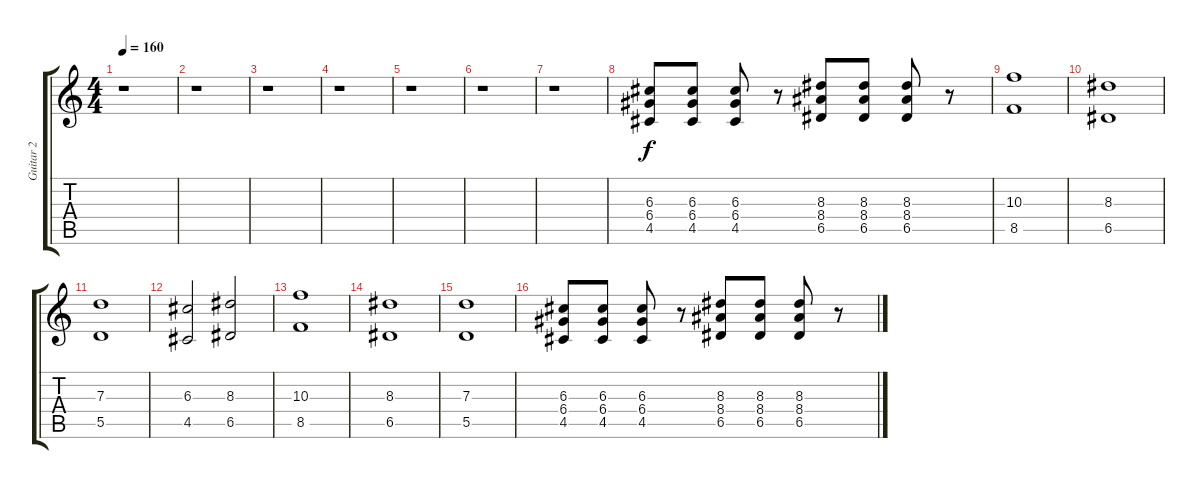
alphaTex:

\track ("Guitar 2" "Guitar 2") {instrument distortionguitar}
\staff {score tabs}
\tuning (E4 B3 G3 D3 A2 E2) {hide}
\ts (4 4)
\tempo 160
\clef g2
\ks c
r.1{dy f instrument distortionguitar} |
r.1 |
r.1 |
r.1 |
r.1 |
r.1 |
r.1 |
(6.3 6.4 4.5).8 (6.3 6.4 4.5).8 (6.3 6.4 4.5).8 r.8 (8.3 8.4 6.5).8 (8.3 8.4 6.5).8 (8.3 8.4 6.5).8 r.8 |
(10.3 8.5).1 |
(8.3 6.5).1 |
(7.3 5.5).1 |
(6.3 4.5).2 (8.3 6.5).2 |
(10.3 8.5).1 |
(8.3 6.5).1 |
(7.3 5.5).1 |
(6.3 6.4 4.5).8 (6.3 6.4 4.5).8 (6.3 6.4 4.5).8 r.8 (8.3 8.4 6.5).8 (8.3 8.4 6.5).8 (8.3 8.4 6.5).8 r.8
